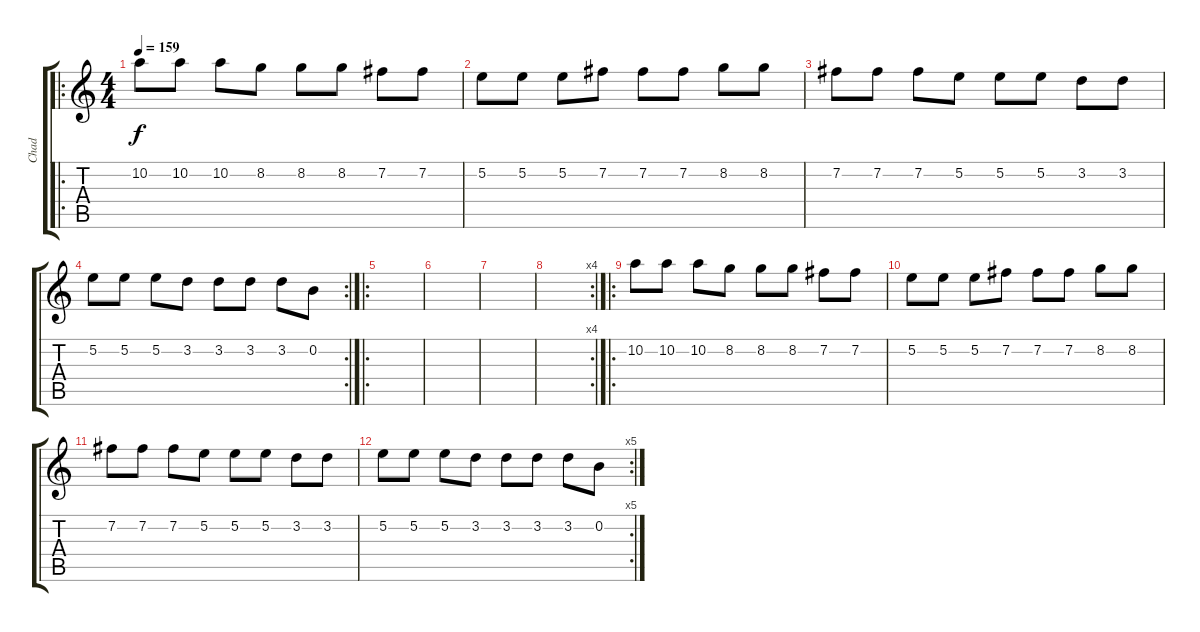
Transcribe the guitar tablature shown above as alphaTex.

\track ("Chad" "Chad") {instrument distortionguitar}
\staff {score tabs}
\tuning (E4 B3 G3 D3 A2 E2) {hide}
\ro
\ts (4 4)
\tempo 159
\clef g2
\ks c
10.2.8{dy f} 10.2.8 10.2.8 8.2.8 8.2.8 8.2.8 7.2.8 7.2.8 |
5.2.8 5.2.8 5.2.8 7.2.8 7.2.8 7.2.8 8.2.8 8.2.8 |
7.2.8 7.2.8 7.2.8 5.2.8 5.2.8 5.2.8 3.2.8 3.2.8 |
\rc 2
5.2.8 5.2.8 5.2.8 3.2.8 3.2.8 3.2.8 3.2.8 0.2.8 |
\ro
|
|
|
\rc 4
|
\ro
10.2.8 10.2.8 10.2.8 8.2.8 8.2.8 8.2.8 7.2.8 7.2.8 |
5.2.8 5.2.8 5.2.8 7.2.8 7.2.8 7.2.8 8.2.8 8.2.8 |
7.2.8 7.2.8 7.2.8 5.2.8 5.2.8 5.2.8 3.2.8 3.2.8 |
\rc 5
5.2.8 5.2.8 5.2.8 3.2.8 3.2.8 3.2.8 3.2.8 0.2.8
